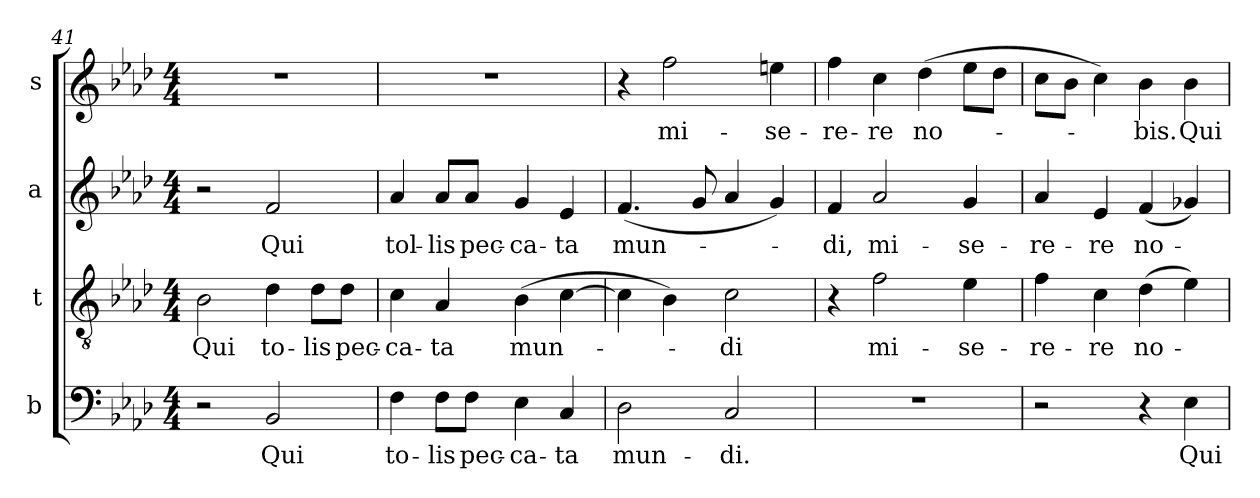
**kern	**text	**kern	**text	**kern	**text	**kern	**text
*part4	*part4	*part3	*part3	*part2	*part2	*part1	*part1
*staff4	*staff4	*staff3	*staff3	*staff2	*staff2	*staff1	*staff1
*I"b	*	*I"t	*	*I"a	*	*I"s	*
*clefF4	*	*clefGv2	*	*clefG2	*	*clefG2	*
*	*	*ITrd7c12	*	*	*	*	*
*k[b-e-a-d-]	*	*k[b-e-a-d-]	*	*k[b-e-a-d-]	*	*k[b-e-a-d-]	*
*f:	*	*f:	*	*f:	*	*f:	*
*M4/4	*	*M4/4	*	*M4/4	*	*M4/4	*
=41	=41	=41	=41	=41	=41	=41	=41
!	!	!	!LO:LY:b:color=#000000	!	!	!	!
2r	.	2BB-i\	Qui	2r	.	1r	.
!	!LO:LY:b:color=#000000	!	!	!	!	!	!
!	!	!	!LO:LY:b:color=#000000	!	!	!	!
!	!	!	!	!	!LO:LY:b:color=#000000	!	!
2BB-i/	Qui	4D-i\	to-	2fi/	Qui	.	.
!	!	!	!LO:LY:b:color=#000000	!	!	!	!
.	.	8D-i\L	-lis	.	.	.	.
!	!	!	!LO:LY:b:color=#000000	!	!	!	!
.	.	8D-i\J	pec-	.	.	.	.
=42	=42	=42	=42	=42	=42	=42	=42
!	!LO:LY:b:color=#000000	!	!	!	!	!	!
!	!	!	!LO:LY:b:color=#000000	!	!	!	!
!	!	!	!	!	!LO:LY:b:color=#000000	!	!
4Fi\	to-	4Ci\	-ca-	4a-i/	tol-	1r	.
!	!LO:LY:b:color=#000000	!	!	!	!	!	!
!	!	!	!LO:LY:b:color=#000000	!	!	!	!
!	!	!	!	!	!LO:LY:b:color=#000000	!	!
8Fi\L	-lis	4AA-i/	-ta	8a-i/L	-lis	.	.
!	!LO:LY:b:color=#000000	!	!	!	!	!	!
!	!	!	!	!	!LO:LY:b:color=#000000	!	!
8Fi\J	pec-	.	.	8a-i/J	pec-	.	.
!	!LO:LY:b:color=#000000	!	!	!	!	!	!
!	!	!	!LO:LY:b:color=#000000	!	!	!	!
!	!	!	!	!	!LO:LY:b:color=#000000	!	!
4E-i\	-ca-	(4BB-i\	mun-	4gi/	-ca-	.	.
!	!LO:LY:b:color=#000000	!	!	!	!	!	!
!	!	!	!	!	!LO:LY:b:color=#000000	!	!
4Ci/	-ta	[4Ci\	.	4e-i/	-ta	.	.
!!LO:PB:g=z
=43	=43	=43	=43	=43	=43	=43	=43
!	!LO:LY:b:color=#000000	!	!	!	!	!	!
!	!	!	!	!	!LO:LY:b:color=#000000	!	!
2D-i\	mun-	4Ci\]	.	(4.fi/	mun-	4r	.
!	!	!	!	!	!	!	!LO:LY:b:color=#000000
.	.	4BB-i\)	.	.	.	2ffi\	mi-
.	.	.	.	8gi/	.	.	.
!	!LO:LY:b:color=#000000	!	!	!	!	!	!
!	!	!	!LO:LY:b:color=#000000	!	!	!	!
2Ci/	-di.	2Ci\	-di	4a-i/	.	.	.
!	!	!	!	!	!	!	!LO:LY:b:color=#000000
.	.	.	.	4gi/)	.	4eeni\	-se-
=44	=44	=44	=44	=44	=44	=44	=44
!	!	!	!	!	!LO:LY:b:color=#000000	!	!
!	!	!	!	!	!	!	!LO:LY:b:color=#000000
1r	.	4r	.	4fi/	-di,	4ffi\	-re-
!	!	!	!LO:LY:b:color=#000000	!	!	!	!
!	!	!	!	!	!LO:LY:b:color=#000000	!	!
!	!	!	!	!	!	!	!LO:LY:b:color=#000000
.	.	2Fi\	mi-	2a-i/	mi-	4cci\	-re
!	!	!	!	!	!	!	!LO:LY:b:color=#000000
.	.	.	.	.	.	(4dd-i\	no-
!	!	!	!LO:LY:b:color=#000000	!	!	!	!
!	!	!	!	!	!LO:LY:b:color=#000000	!	!
.	.	4E-i\	-se-	4gi/	-se-	8ee-i\L	.
.	.	.	.	.	.	8dd-i\J	.
=45	=45	=45	=45	=45	=45	=45	=45
!	!	!	!LO:LY:b:color=#000000	!	!	!	!
!	!	!	!	!	!LO:LY:b:color=#000000	!	!
2r	.	4Fi\	-re-	4a-i/	-re-	8cci\L	.
.	.	.	.	.	.	8b-i\J	.
!	!	!	!LO:LY:b:color=#000000	!	!	!	!
!	!	!	!	!	!LO:LY:b:color=#000000	!	!
.	.	4Ci\	-re	4e-i/	-re	4cci\)	.
!	!	!	!LO:LY:b:color=#000000	!	!	!	!
!	!	!	!	!	!LO:LY:b:color=#000000	!	!
!	!	!	!	!	!	!	!LO:LY:b:color=#000000
4r	.	(4D-i\	no-	(4fi/	no-	4b-i\	-bis.
!	!LO:LY:b:color=#000000	!	!	!	!	!	!
!	!	!	!	!	!	!	!LO:LY:b:color=#000000
4E-i\	Qui	4E-i\)	.	4g-Xi/)	.	4b-i\	Qui
=	=	=	=	=	=	=	=
*-	*-	*-	*-	*-	*-	*-	*-
